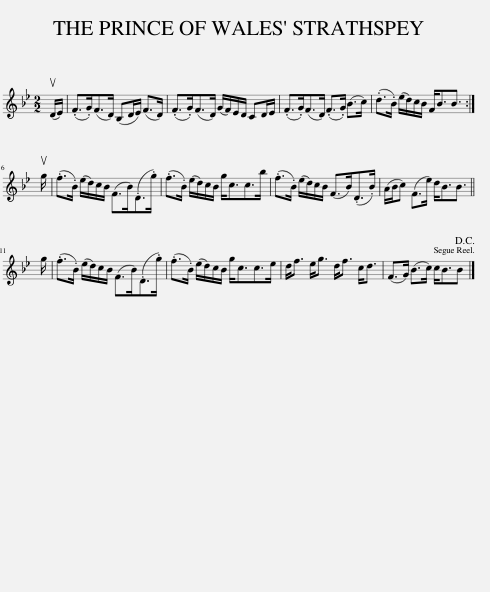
X:1
L:1/8
M:2/2
I:linebreak $
K:Bb
V:1 treble
V:1
 (uD/E/) | (.F>.G)(F>D) (B,D/E/) (F>D) | (.F>.G)(F>D) (G/F/)E/D/ CD/E/ | (.F>.G)(F>D) (.F>.G) (B>c) | (.d>.B) (e/d/)c/B/ F<BB3/2 :|$ %5
 ug/ | (.f>.B) (e/d/)c/B/ (F>B)(.D>.g) | (.f>.B) (e/d/)c/B/ g<cc>b | (.f>.B) (e/d/)c/B/ (F>B)(.D>.B) | (A/B/c) (F>e) d<BB3/2 ||$ %10
 g/ | (.f>.B) (e/d/)c/B/ (F>B)(.D>.g) | (.f>.B) (e/d/)c/B/ g<cc>e | d<f e<g d<f c<d | (F>G) (B>c) c<BB!D.C.! |] %15
